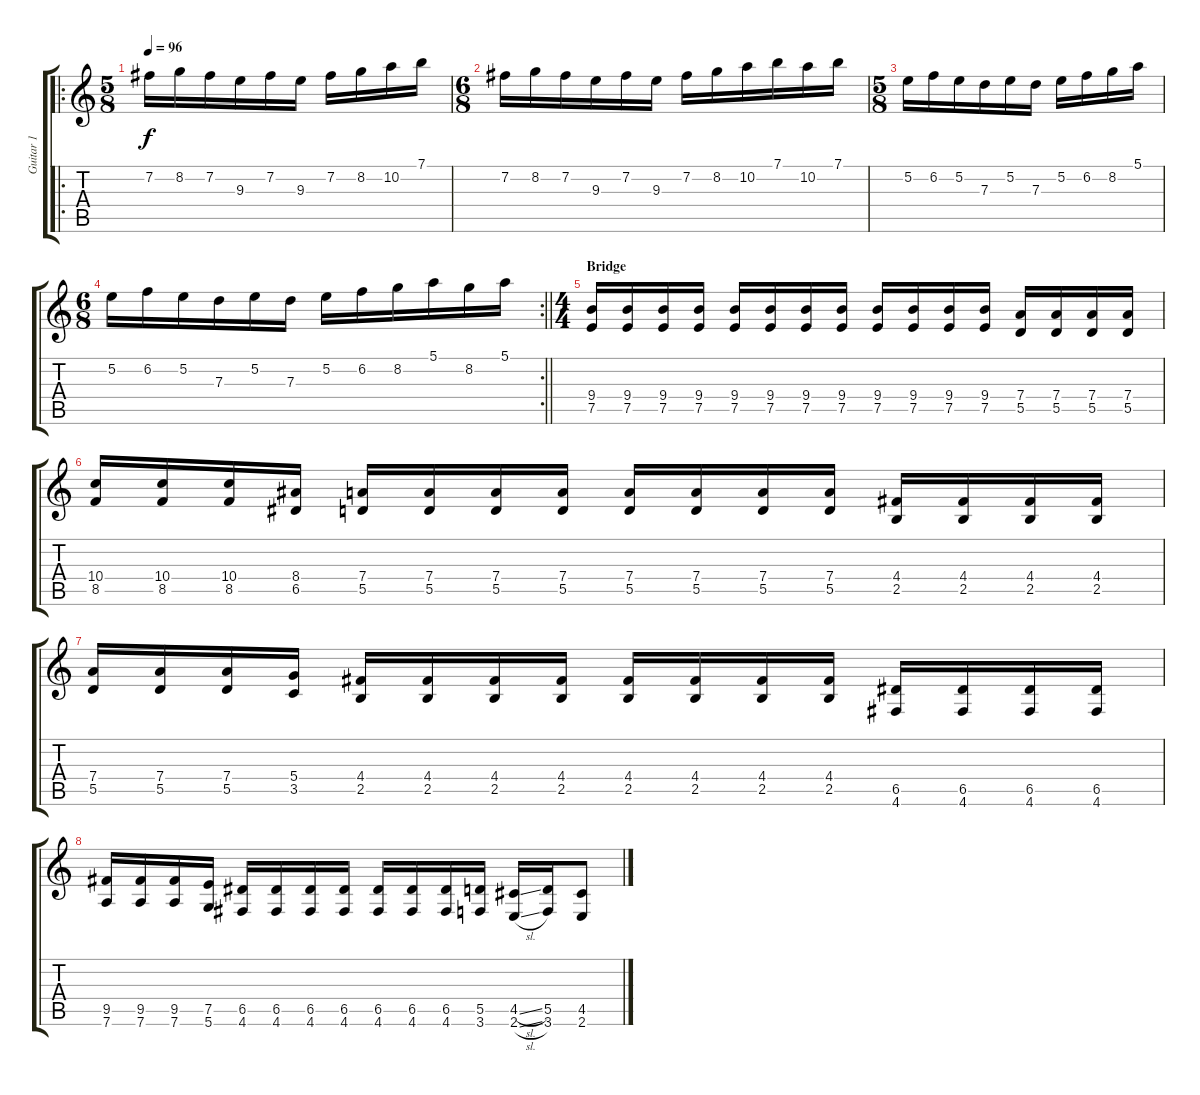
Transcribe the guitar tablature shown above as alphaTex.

\track ("Guitar 1" "Guitar 1") {instrument distortionguitar}
\staff {score tabs}
\tuning (E4 B3 G3 D3 A2 D2) {hide}
\ro
\ts (5 8)
\tempo 96
\clef g2
\ks c
7.2.16{dy f} 8.2.16 7.2.16 9.3.16 7.2.16 9.3.16 7.2.16 8.2.16 10.2.16 7.1.16 |
\ts (6 8)
7.2.16 8.2.16 7.2.16 9.3.16 7.2.16 9.3.16 7.2.16 8.2.16 10.2.16 7.1.16 10.2.16 7.1.16 |
\ts (5 8)
5.2.16 6.2.16 5.2.16 7.3.16 5.2.16 7.3.16 5.2.16 6.2.16 8.2.16 5.1.16 |
\rc 2
\ts (6 8)
\barLineRight lightlight
5.2.16 6.2.16 5.2.16 7.3.16 5.2.16 7.3.16 5.2.16 6.2.16 8.2.16 5.1.16 8.2.16 5.1.16 |
\ts (4 4)
\section ("" "Bridge")
(9.4 7.5).16 (9.4 7.5).16 (9.4 7.5).16 (9.4 7.5).16 (9.4 7.5).16 (9.4 7.5).16 (9.4 7.5).16 (9.4 7.5).16 (9.4 7.5).16 (9.4 7.5).16 (9.4 7.5).16 (9.4 7.5).16 (7.4 5.5).16 (7.4 5.5).16 (7.4 5.5).16 (7.4 5.5).16 |
(10.4 8.5).16 (10.4 8.5).16 (10.4 8.5).16 (8.4 6.5).16 (7.4 5.5).16 (7.4 5.5).16 (7.4 5.5).16 (7.4 5.5).16 (7.4 5.5).16 (7.4 5.5).16 (7.4 5.5).16 (7.4 5.5).16 (4.4 2.5).16 (4.4 2.5).16 (4.4 2.5).16 (4.4 2.5).16 |
(7.4 5.5).16 (7.4 5.5).16 (7.4 5.5).16 (5.4 3.5).16 (4.4 2.5).16 (4.4 2.5).16 (4.4 2.5).16 (4.4 2.5).16 (4.4 2.5).16 (4.4 2.5).16 (4.4 2.5).16 (4.4 2.5).16 (6.5 4.6).16 (6.5 4.6).16 (6.5 4.6).16 (6.5 4.6).16 |
(9.5 7.6).16 (9.5 7.6).16 (9.5 7.6).16 (7.5 5.6).16 (6.5 4.6).16 (6.5 4.6).16 (6.5 4.6).16 (6.5 4.6).16 (6.5 4.6).16 (6.5 4.6).16 (6.5 4.6).16 (5.5 3.6).16 (4.5{sl} 2.6{sl}).16 (5.5 3.6).16 (4.5 2.6).8
